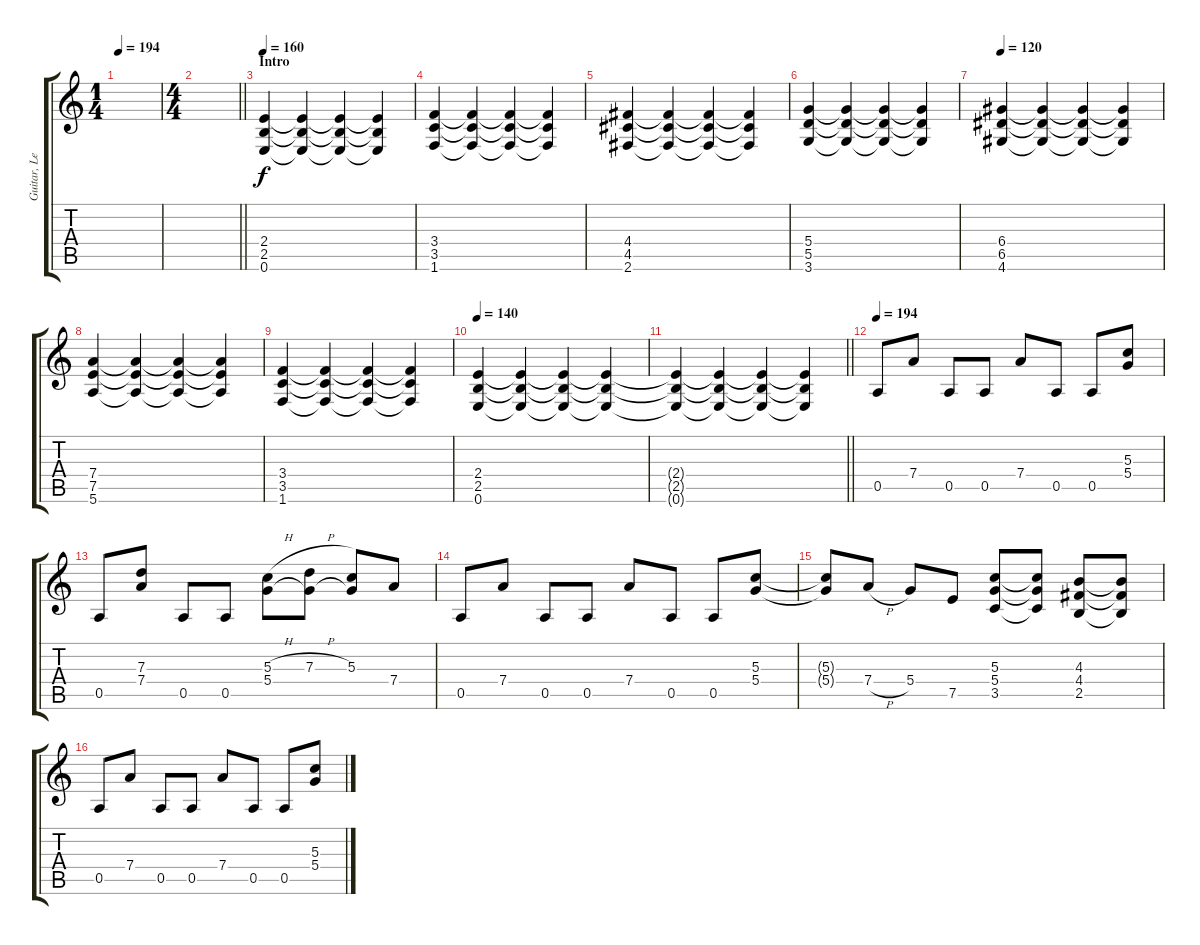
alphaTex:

\track ("Guitar, Lead" "Guitar, Le") {instrument distortionguitar}
\staff {score tabs}
\tuning (E4 B3 G3 D3 A2 E2) {hide}
\ts (1 4)
\tempo 194
\clef g2
\ks c
|
\ts (4 4)
\barLineRight lightlight
|
\section ("" "Intro")
\tempo 160
(2.4 2.5 0.6).4 (2.4{t} 2.5{t} 0.6{t}).4 (2.4{t} 2.5{t} 0.6{t}).4 (2.4{t} 2.5{t} 0.6{t}).4 |
(3.4 3.5 1.6).4 (3.4{t} 3.5{t} 1.6{t}).4 (3.4{t} 3.5{t} 1.6{t}).4 (3.4{t} 3.5{t} 1.6{t}).4 |
(4.4 4.5 2.6).4 (4.4{t} 4.5{t} 2.6{t}).4 (4.4{t} 4.5{t} 2.6{t}).4 (4.4{t} 4.5{t} 2.6{t}).4 |
(5.4 5.5 3.6).4 (5.4{t} 5.5{t} 3.6{t}).4 (5.4{t} 5.5{t} 3.6{t}).4 (5.4{t} 5.5{t} 3.6{t}).4 |
\tempo 120
(6.4 6.5 4.6).4 (6.4{t} 6.5{t} 4.6{t}).4 (6.4{t} 6.5{t} 4.6{t}).4 (6.4{t} 6.5{t} 4.6{t}).4 |
(7.4 7.5 5.6).4 (7.4{t} 7.5{t} 5.6{t}).4 (7.4{t} 7.5{t} 5.6{t}).4 (7.4{t} 7.5{t} 5.6{t}).4 |
(3.4 3.5 1.6).4 (3.4{t} 3.5{t} 1.6{t}).4 (3.4{t} 3.5{t} 1.6{t}).4 (3.4{t} 3.5{t} 1.6{t}).4 |
\tempo 140
(2.4 2.5 0.6).4 (2.4{t} 2.5{t} 0.6{t}).4 (2.4{t} 2.5{t} 0.6{t}).4 (2.4{t} 2.5{t} 0.6{t}).4 |
\barLineRight lightlight
(2.4{t} 2.5{t} 0.6{t}).4 (2.4{t} 2.5{t} 0.6{t}).4 (2.4{t} 2.5{t} 0.6{t}).4 (2.4{t} 2.5{t} 0.6{t}).4 |
\tempo 194
0.5.8 7.4.8 0.5.8 0.5.8 7.4.8 0.5.8 0.5.8 (5.3 5.4).8 |
0.5.8 (7.3 7.4).8 0.5.8 0.5.8 (5.3{h} 5.4).8 (7.3{h} 5.4{t}).8 (5.3 5.4{t}).8 7.4.8 |
0.5.8 7.4.8 0.5.8 0.5.8 7.4.8 0.5.8 0.5.8 (5.3 5.4).8 |
(5.3{t} 5.4{t}).8 7.4{h}.8 5.4.8 7.5.8 (5.3 5.4 3.5).8 (5.3{t} 5.4{t} 3.5{t}).8 (4.3 4.4 2.5).8 (4.3{t} 4.4{t} 2.5{t}).8 |
0.5.8 7.4.8 0.5.8 0.5.8 7.4.8 0.5.8 0.5.8 (5.3 5.4).8
